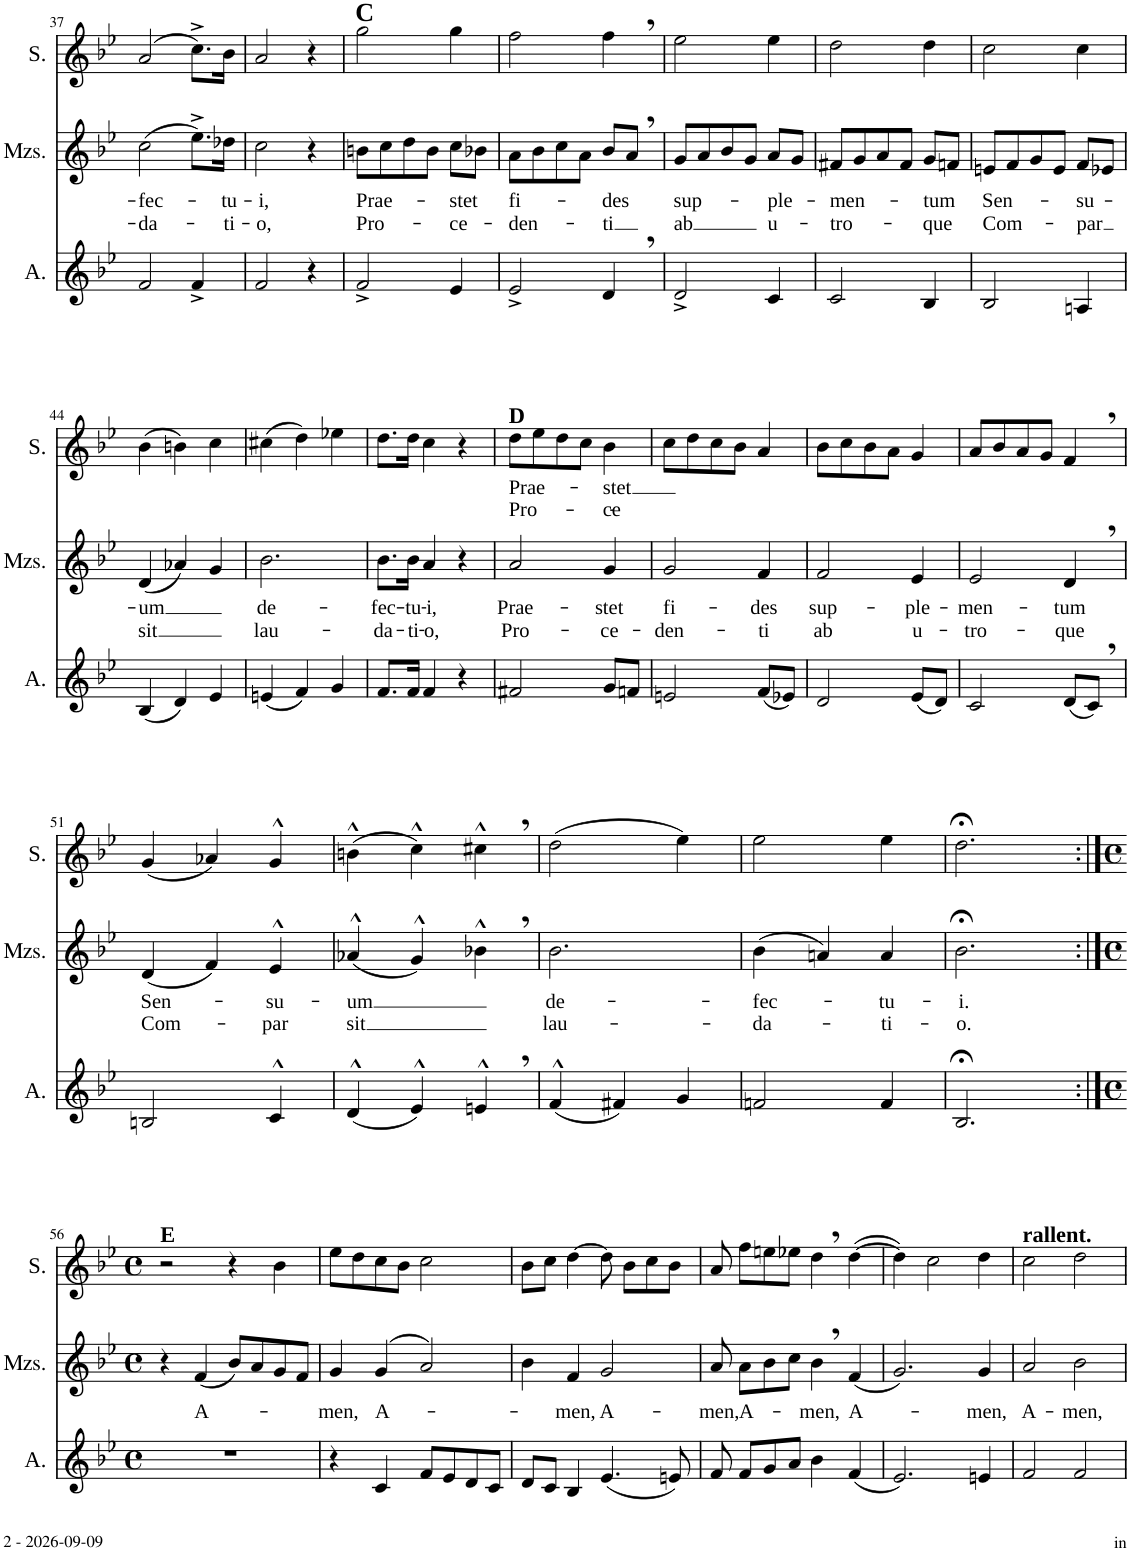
**kern	**kern	**text	**text	**kern	**text	**text
*part3	*part2	*part2	*part2	*part1	*part1	*part1
*staff3	*staff2	*staff2	*staff2	*staff1	*staff1	*staff1
*I"Alto	*I"Mezzo	*	*	*I"Soprano	*	*
*I'A.	*	*	*	*I'S.	*	*
!!LO:PB:g=z
*clefG2	*clefG2	*	*	*clefG2	*	*
*k[b-e-]	*k[b-e-]	*	*	*k[b-e-]	*	*
*M3/4	*M3/4	*	*	*M3/4	*	*
=37	=37	=37	=37	=37	=37	=37
!	!	!LO:LY:b	!LO:LY:b	!	!	!
2f/	(2cc\	-fec-	-da-	(2a/	.	.
4f^/	8.ee-^\L)	.	.	8.cc^\L)	.	.
!	!	!LO:LY:b	!LO:LY:b	!	!	!
.	16dd-X\Jk	-tu-	-ti-	16b-\Jk	.	.
=38	=38	=38	=38	=38	=38	=38
!	!	!LO:LY:b	!LO:LY:b	!	!	!
2f/	2cc\	-i,	-o,	2a/	.	.
4r	4r	.	.	4r	.	.
=39	=39	=39	=39	=39	=39	=39
!	!	!	!	!LO:TX:a:B:t=C	!	!
!	!	!LO:LY:b	!LO:LY:b	!	!	!
2f^/	8bn\L	Prae-	Pro-	2gg\	.	.
.	8cc\	.	.	.	.	.
.	8dd\	.	.	.	.	.
.	8b\J	.	.	.	.	.
!	!	!LO:LY:b	!LO:LY:b	!	!	!
4e-/	8cc\L	-stet	-ce-	4gg\	.	.
.	8b-X\J	.	.	.	.	.
=40	=40	=40	=40	=40	=40	=40
!	!	!LO:LY:b	!LO:LY:b	!	!	!
2e-^/	8a\L	fi-	-den-	2ff\	.	.
.	8b-\	.	.	.	.	.
.	8cc\	.	.	.	.	.
.	8a\J	.	.	.	.	.
!	!	!LO:LY:b	!LO:LY:b	!	!	!
4d,/	8b-/L	-des	-ti	4ff,\	.	.
.	8a,/J	.	.	.	.	.
=41	=41	=41	=41	=41	=41	=41
!	!	!LO:LY:b	!LO:LY:b	!	!	!
2d^/	8g/L	sup-	ab	2ee-\	.	.
.	8a/	.	.	.	.	.
.	8b-/	.	.	.	.	.
.	8g/J	.	.	.	.	.
!	!	!LO:LY:b	!LO:LY:b	!	!	!
4c/	8a/L	-ple-	u-	4ee-\	.	.
.	8g/J	.	.	.	.	.
=42	=42	=42	=42	=42	=42	=42
!	!	!LO:LY:b	!LO:LY:b	!	!	!
2c/	8f#X/L	-men-	-tro-	2dd\	.	.
.	8g/	.	.	.	.	.
.	8a/	.	.	.	.	.
.	8f#/J	.	.	.	.	.
!	!	!LO:LY:b	!LO:LY:b	!	!	!
4B-/	8g/L	-tum	-que	4dd\	.	.
.	8fn/J	.	.	.	.	.
=43	=43	=43	=43	=43	=43	=43
!	!	!LO:LY:b	!LO:LY:b	!	!	!
2B-/	8en/L	Sen-	Com-	2cc\	.	.
.	8f/	.	.	.	.	.
.	8g/	.	.	.	.	.
.	8e/J	.	.	.	.	.
!	!	!LO:LY:b	!LO:LY:b	!	!	!
4An/	8f/L	-su-	-par	4cc\	.	.
.	8e-X/J	.	.	.	.	.
!!LO:LB:g=z
=44	=44	=44	=44	=44	=44	=44
!	!	!LO:LY:b	!LO:LY:b	!	!	!
(4B-/	(4d/	-um	sit	(4b-\	.	.
4d/)	4a-X/)	.	.	4bn\)	.	.
4e-/	4g/	.	.	4cc\	.	.
=45	=45	=45	=45	=45	=45	=45
!	!	!LO:LY:b	!LO:LY:b	!	!	!
(4en/	2.b-\	de-	lau-	(4cc#X\	.	.
4f/)	.	.	.	4dd\)	.	.
4g/	.	.	.	4ee-X\	.	.
=46	=46	=46	=46	=46	=46	=46
!	!	!LO:LY:b	!LO:LY:b	!	!	!
8.f/L	8.b-\L	-fec-	-da-	8.dd\L	.	.
!	!	!LO:LY:b	!LO:LY:b	!	!	!
16f/Jk	16b-\Jk	-tu-	-ti-	16dd\Jk	.	.
!	!	!LO:LY:b	!LO:LY:b	!	!	!
4f/	4a/	-i,	-o,	4cc\	.	.
4r	4r	.	.	4r	.	.
=47	=47	=47	=47	=47	=47	=47
!	!	!	!	!LO:TX:a:B:t=D	!	!
!	!	!LO:LY:b	!LO:LY:b	!	!LO:LY:b	!LO:LY:b
2f#X/	2a/	Prae-	Pro-	8dd\L	Prae-	Pro-
.	.	.	.	8ee-\	.	.
.	.	.	.	8dd\	.	.
.	.	.	.	8cc\J	.	.
!	!	!LO:LY:b	!LO:LY:b	!	!LO:LY:b	!LO:LY:b
8g/L	4g/	-stet	-ce-	4b-\	-stet	-ce-
8fn/J	.	.	.	.	.	.
=48	=48	=48	=48	=48	=48	=48
!	!	!LO:LY:b	!LO:LY:b	!	!	!
2en/	2g/	fi-	-den-	8cc\L	.	.
.	.	.	.	8dd\	.	.
.	.	.	.	8cc\	.	.
.	.	.	.	8b-\J	.	.
!	!	!LO:LY:b	!LO:LY:b	!	!	!
(8f/L	4f/	-des	-ti	4a/	.	.
8e-X/J)	.	.	.	.	.	.
=49	=49	=49	=49	=49	=49	=49
!	!	!LO:LY:b	!LO:LY:b	!	!	!
2d/	2f/	sup-	ab	8b-\L	.	.
.	.	.	.	8cc\	.	.
.	.	.	.	8b-\	.	.
.	.	.	.	8a\J	.	.
!	!	!LO:LY:b	!LO:LY:b	!	!	!
(8e-/L	4e-/	-ple-	u-	4g/	.	.
8d/J)	.	.	.	.	.	.
=50	=50	=50	=50	=50	=50	=50
!	!	!LO:LY:b	!LO:LY:b	!	!	!
2c/	2e-/	-men-	-tro-	8a/L	.	.
.	.	.	.	8b-/	.	.
.	.	.	.	8a/	.	.
.	.	.	.	8g/J	.	.
!	!	!LO:LY:b	!LO:LY:b	!	!	!
(8d/L	4d,/	-tum	-que	4f,/	.	.
8c,/J)	.	.	.	.	.	.
!!LO:LB:g=z
=51	=51	=51	=51	=51	=51	=51
!	!	!LO:LY:b	!LO:LY:b	!	!	!
2Bn/	(4d/	Sen-	Com-	(4g/	.	.
.	4f/)	.	.	4a-X/)	.	.
!	!	!LO:LY:b	!LO:LY:b	!	!	!
4c^^/	4e-^^/	-su-	-par	4g^^/	.	.
=52	=52	=52	=52	=52	=52	=52
!	!	!LO:LY:b	!LO:LY:b	!	!	!
(4d^^/	(4a-X^^/	-um	sit	(4bn^^\	.	.
4e-^^/)	4g^^/)	.	.	4cc^^\)	.	.
4en^^,/	4b-X^^,\	.	.	4cc#X^^,\	.	.
=53	=53	=53	=53	=53	=53	=53
!	!	!LO:LY:b	!LO:LY:b	!	!	!
(4f^^/	2.b-\	de-	lau-	(2dd\	.	.
4f#X/)	.	.	.	.	.	.
4g/	.	.	.	4ee-\)	.	.
=54	=54	=54	=54	=54	=54	=54
!	!	!LO:LY:b	!LO:LY:b	!	!	!
2fn/	(4b-\	-fec-	-da-	2ee-\	.	.
.	4an/)	.	.	.	.	.
!	!	!LO:LY:b	!LO:LY:b	!	!	!
4f/	4a/	-tu-	-ti-	4ee-\	.	.
=55	=55	=55	=55	=55	=55	=55
!	!	!LO:LY:b	!LO:LY:b	!	!	!
2.B-;</	2.b-;<\	-i.	-o.	2.dd;<\	.	.
!!LO:LB:g=z
=56:|!	=56:|!	=56:|!	=56:|!	=56:|!	=56:|!	=56:|!
*M4/4	*M4/4	*	*	*M4/4	*	*
*met(c)	*met(c)	*	*	*met(c)	*	*
!	!	!	!	!LO:TX:a:B:t=E	!	!
1r	4r	.	.	2r	.	.
!	!	!LO:LY:b	!	!	!	!
.	(4f/	A-	.	.	.	.
.	8b-/L)	.	.	4r	.	.
.	8a/	.	.	.	.	.
.	8g/	.	.	4b-\	.	.
.	8f/J	.	.	.	.	.
=57	=57	=57	=57	=57	=57	=57
!	!	!LO:LY:b	!	!	!	!
4r	4g/	-men,	.	8ee-\L	.	.
.	.	.	.	8dd\	.	.
!	!	!LO:LY:b	!	!	!	!
4c/	(>4g/	A-	.	8cc\	.	.
.	.	.	.	8b-\J	.	.
8f/L	2a/)	.	.	2cc\	.	.
8e-/	.	.	.	.	.	.
8d/	.	.	.	.	.	.
8c/J	.	.	.	.	.	.
=58	=58	=58	=58	=58	=58	=58
8d/L	4b-\	.	.	8b-\L	.	.
8c/J	.	.	.	8cc\J	.	.
!	!	!LO:LY:b	!	!	!	!
4B-/	4f/	-men,	.	[4dd\	.	.
!	!	!LO:LY:b	!	!	!	!
(4.e-/	2g/	A-	.	8dd\]	.	.
.	.	.	.	8b-\L	.	.
.	.	.	.	8cc\	.	.
8en/)	.	.	.	8b-\J	.	.
=59	=59	=59	=59	=59	=59	=59
!	!	!LO:LY:b	!	!	!	!
8f/	8a/	-men,	.	8a/	.	.
!	!	!LO:LY:b	!	!	!	!
8f/L	8a\L	A-	.	8ff\L	.	.
8g/	8b-\	.	.	8een\	.	.
8a/J	8cc\J	.	.	8ee-X\J	.	.
!	!	!LO:LY:b	!	!	!	!
4b-\	4b-,\	-men,	.	4dd,\	.	.
!	!	!LO:LY:b	!	!	!	!
(4f/	(4f/	A-	.	(>[4dd\	.	.
=60	=60	=60	=60	=60	=60	=60
2.e-/)	2.g/)	.	.	4dd\])	.	.
.	.	.	.	2cc\	.	.
!	!	!LO:LY:b	!	!	!	!
4en/	4g/	-men,	.	4dd\	.	.
=61	=61	=61	=61	=61	=61	=61
!	!	!	!	!LO:TX:a:B:t=rallent.	!	!
!	!	!LO:LY:b	!	!	!	!
2f/	2a/	A-	.	2cc\	.	.
!	!	!LO:LY:b	!	!	!	!
2f/	2b-\	-men,	.	2dd\	.	.
=	=	=	=	=	=	=
*-	*-	*-	*-	*-	*-	*-
